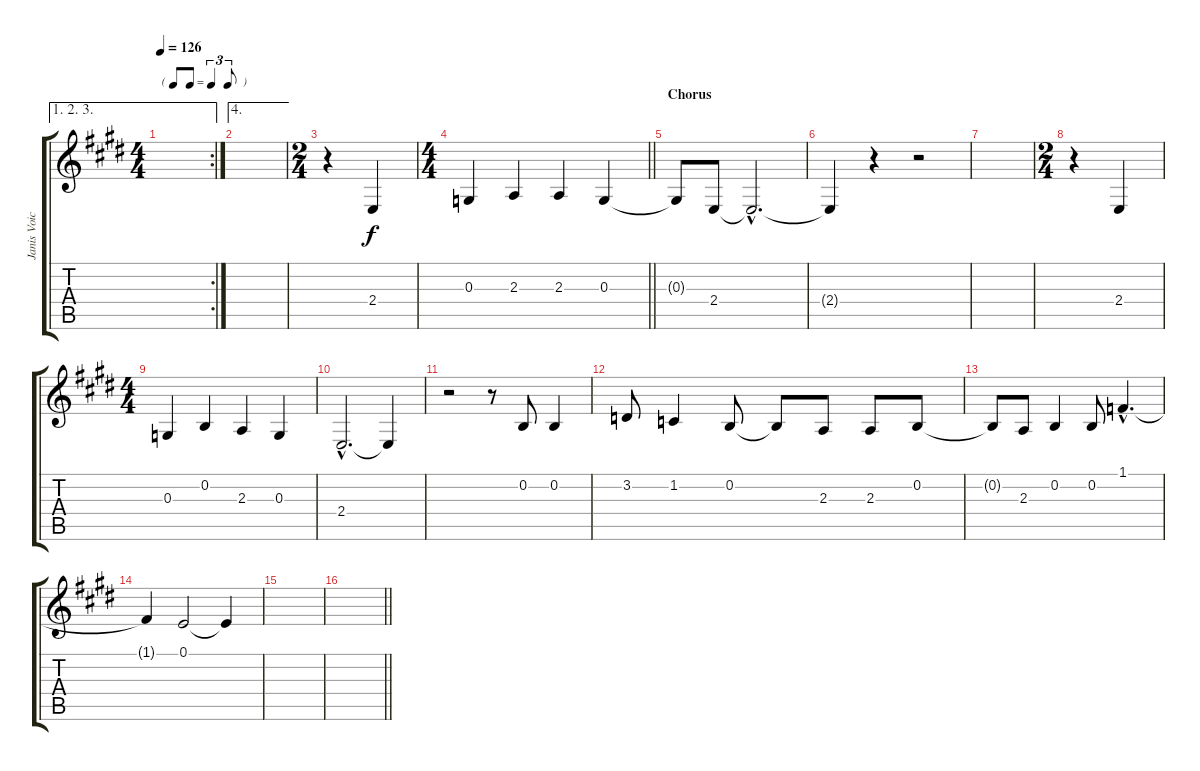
\track ("Janis Voice" "Janis Voic") {instrument harmonica}
\staff {score tabs}
\tuning (E4 B3 G3 D3 A2 E2) {hide}
\ae (1 2 3)
\rc 2
\ts (4 4)
\tf triplet8th
\tempo 126
\clef g2
\ks e
|
\ae 4
|
\ts (2 4)
r.4 2.4.4 |
\ts (4 4)
\barLineRight lightlight
0.3.4 2.3.4 2.3.4 0.3.4 |
\section ("" "Chorus")
0.3{t}.8 2.4.8 2.4{hac t}.2{d} |
2.4{t}.4 r.4 r.2 |
|
\ts (2 4)
r.4 2.4.4 |
\ts (4 4)
0.3.4 0.2.4 2.3.4 0.3.4 |
2.4{hac}.2{d} 2.4{t}.4 |
r.2 r.8 0.2.8 0.2.4 |
3.2.8 1.2.4 0.2.8 0.2{t}.8 2.3.8 2.3.8 0.2.8 |
0.2{t}.8 2.3.8 0.2.4 0.2.8 1.1{hac}.4{d} |
1.1{t}.4 0.1.2 0.1{t}.4 |
|
\barLineRight lightlight
